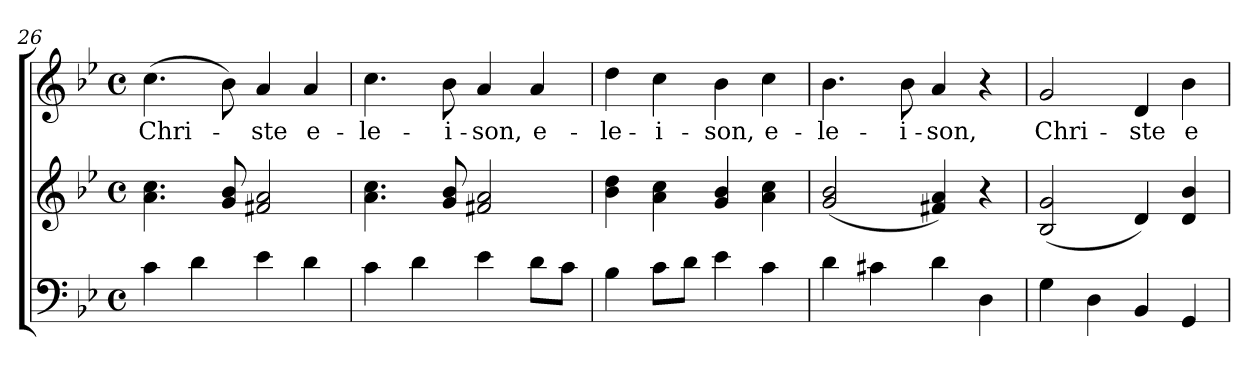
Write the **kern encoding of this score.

**kern	**kern	**kern	**text
*part2	*part2	*part1	*part1
*staff3	*staff2	*staff1	*staff1
*clefF4	*clefG2	*clefG2	*
*k[b-e-]	*k[b-e-]	*k[b-e-]	*
*B-:	*B-:	*B-:	*
*M4/4	*M4/4	*M4/4	*
*met(c)	*met(c)	*met(c)	*
=26	=26	=26	=26
!	!	!	!LO:LY:b
4c\	4.a\ 4.cc\	(>4.cc\	Chri-
4d\	.	.	.
.	8g/ 8b-/	8b-\)	.
!	!	!	!LO:LY:b
4e-\	2f#X/ 2a/	4a/	-ste
!	!	!	!LO:LY:b
4d\	.	4a/	e-
=27	=27	=27	=27
!	!	!	!LO:LY:b
4c\	4.a\ 4.cc\	4.cc\	-le-
4d\	.	.	.
!	!	!	!LO:LY:b
.	8g/ 8b-/	8b-\	-i-
!	!	!	!LO:LY:b
4e-\	2f#X/ 2a/	4a/	-son,
!	!	!	!LO:LY:b
8d\L	.	4a/	e-
8c\J	.	.	.
!!LO:PB:g=z
=28	=28	=28	=28
!	!	!	!LO:LY:b
4B-\	4b-\ 4dd\	4dd\	-le-
!	!	!	!LO:LY:b
8c\L	4a\ 4cc\	4cc\	-i-
8d\J	.	.	.
!	!	!	!LO:LY:b
4e-\	4g/ 4b-/	4b-\	-son,
!	!	!	!LO:LY:b
4c\	4a\ 4cc\	4cc\	e-
=29	=29	=29	=29
!	!	!	!LO:LY:b
4d\	(<2g/ 2b-/	4.b-\	-le-
4c#X\	.	.	.
!	!	!	!LO:LY:b
.	.	8b-\	-i-
!	!	!	!LO:LY:b
4d\	4f#X/ 4a/)	4a/	-son,
4D\	4r	4r	.
=30	=30	=30	=30
!	!	!	!LO:LY:b
4G\	(<2B-/ 2g/	2g/	Chri-
4D\	.	.	.
!	!	!	!LO:LY:b
4BB-/	4d/)	4d/	-ste
!	!	!	!LO:LY:b
4GG/	4d/ 4b-/	4b-\	e-
=	=	=	=
*-	*-	*-	*-
